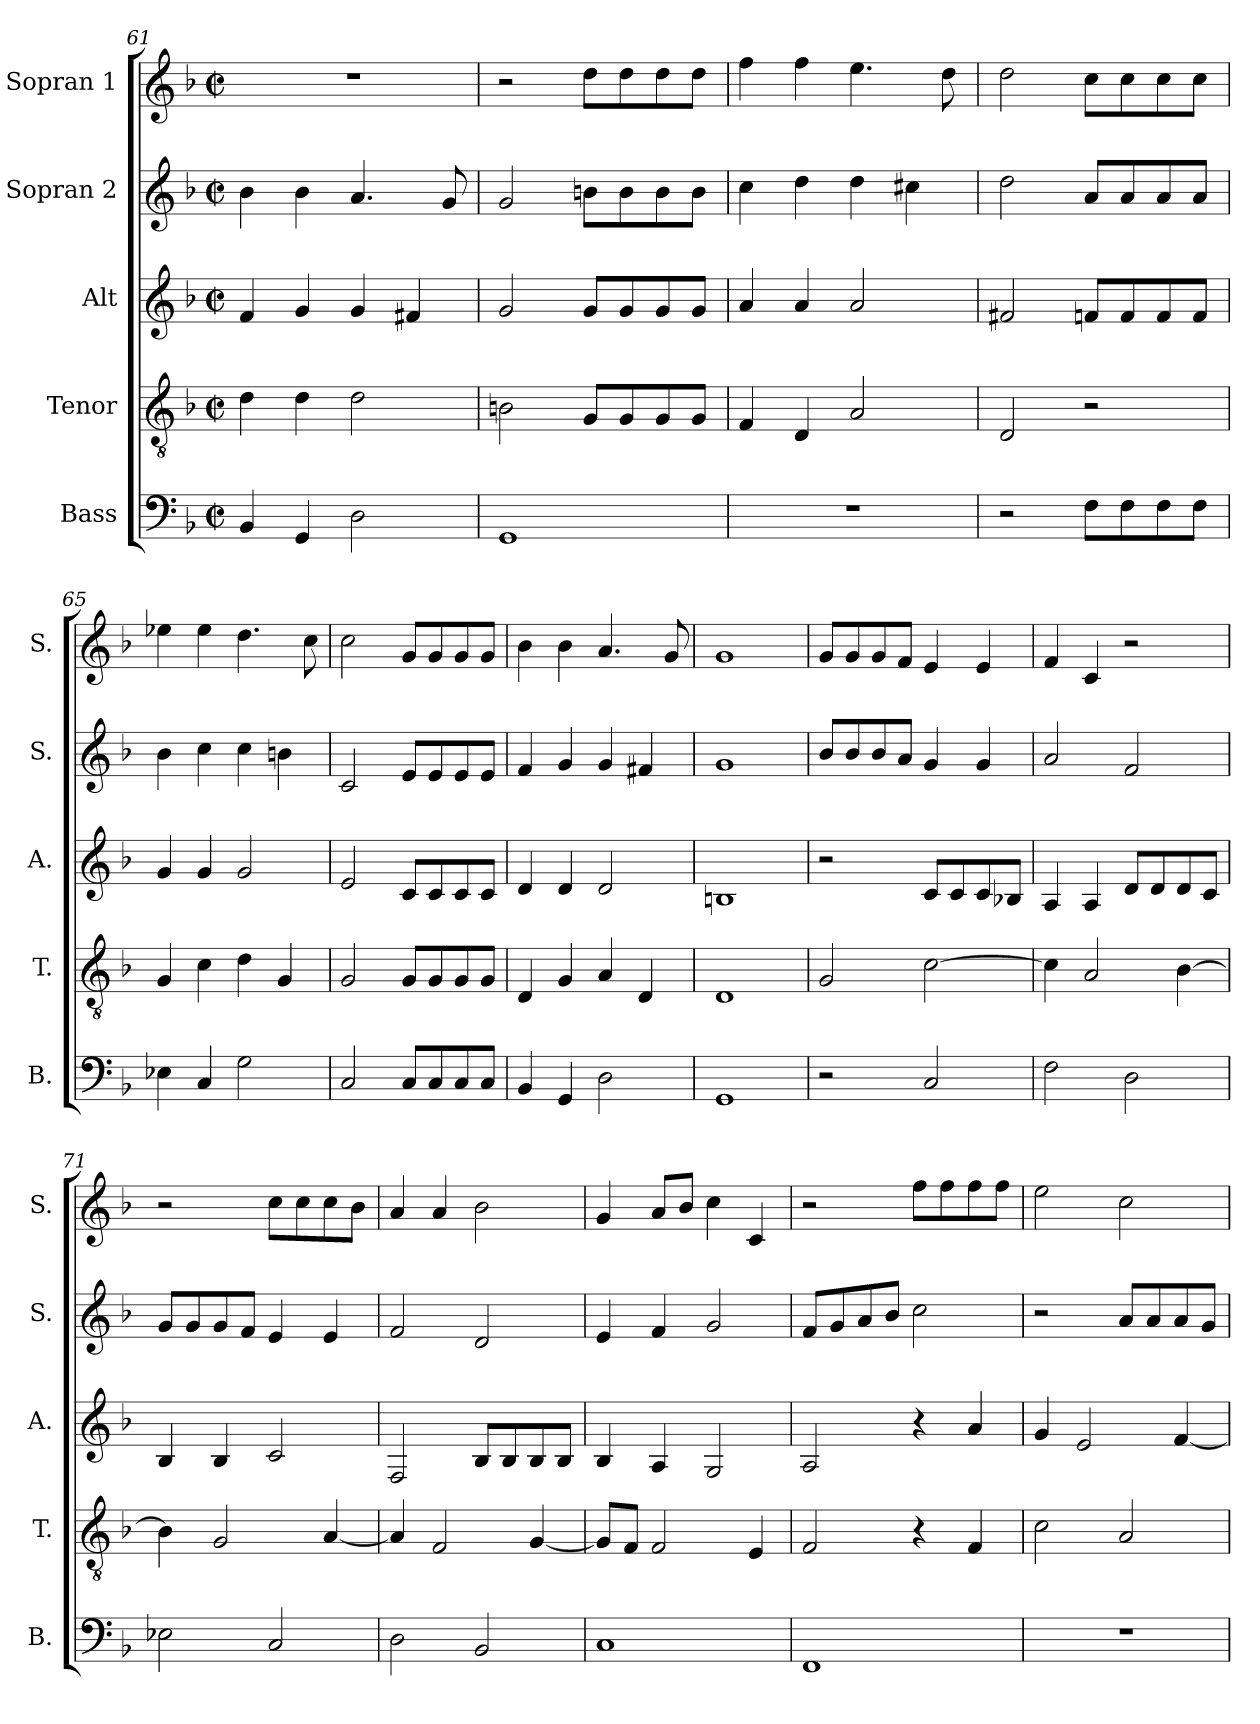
**kern	**kern	**kern	**kern	**kern
*part5	*part4	*part3	*part2	*part1
*staff5	*staff4	*staff3	*staff2	*staff1
*I"Bass	*I"Tenor	*I"Alt	*I"Sopran 2	*I"Sopran 1
*I'B.	*I'T.	*I'A.	*I'S.	*I'S.
*clefF4	*clefGv2	*clefG2	*clefG2	*clefG2
*	*ITrd7c12	*	*	*
*k[b-]	*k[b-]	*k[b-]	*k[b-]	*k[b-]
*F:	*F:	*F:	*F:	*F:
*M2/2	*M2/2	*M2/2	*M2/2	*M2/2
*met(c|)	*met(c|)	*met(c|)	*met(c|)	*met(c|)
=61	=61	=61	=61	=61
4BB-i/	4Di\	4fi/	4b-i\	1r
4GGi/	4Di\	4gi/	4b-i\	.
2Di\	2Di\	4gi/	4.ai/	.
.	.	4f#Xi/	.	.
.	.	.	8gi/	.
=62	=62	=62	=62	=62
1GGi	2BBni\	2gi/	2gi/	2r
.	8GGi/L	8gi/L	8bni\L	8ddi\L
.	8GGi/	8gi/	8bi\	8ddi\
.	8GGi/	8gi/	8bi\	8ddi\
.	8GGi/J	8gi/J	8bi\J	8ddi\J
=63	=63	=63	=63	=63
1r	4FFi/	4ai/	4cci\	4ffi\
.	4DDi/	4ai/	4ddi\	4ffi\
.	2AAi/	2ai/	4ddi\	4.eei\
.	.	.	4cc#Xi\	.
.	.	.	.	8ddi\
=64	=64	=64	=64	=64
2r	2DDi/	2f#Xi/	2ddi\	2ddi\
8Fi\L	2r	8fni/L	8ai/L	8cci\L
8Fi\	.	8fi/	8ai/	8cci\
8Fi\	.	8fi/	8ai/	8cci\
8Fi\J	.	8fi/J	8ai/J	8cci\J
=65	=65	=65	=65	=65
4E-Xi\	4GGi/	4gi/	4b-i\	4ee-Xi\
4Ci/	4Ci\	4gi/	4cci\	4ee-i\
2Gi\	4Di\	2gi/	4cci\	4.ddi\
.	4GGi/	.	4bni\	.
.	.	.	.	8cci\
!!LO:PB:g=z
=66	=66	=66	=66	=66
2Ci/	2GGi/	2ei/	2ci/	2cci\
8Ci/L	8GGi/L	8ci/L	8ei/L	8gi/L
8Ci/	8GGi/	8ci/	8ei/	8gi/
8Ci/	8GGi/	8ci/	8ei/	8gi/
8Ci/J	8GGi/J	8ci/J	8ei/J	8gi/J
=67	=67	=67	=67	=67
4BB-i/	4DDi/	4di/	4fi/	4b-i\
4GGi/	4GGi/	4di/	4gi/	4b-i\
2Di\	4AAi/	2di/	4gi/	4.ai/
.	4DDi/	.	4f#Xi/	.
.	.	.	.	8gi/
=68	=68	=68	=68	=68
1GGi	1DDi	1Bni	1gi	1gi
=69	=69	=69	=69	=69
2r	2GGi/	2r	8b-i/L	8gi/L
.	.	.	8b-i/	8gi/
.	.	.	8b-i/	8gi/
.	.	.	8ai/J	8fi/J
2Ci/	[>2Ci\	8ci/L	4gi/	4ei/
.	.	8ci/	.	.
.	.	8ci/	4gi/	4ei/
.	.	8B-Xi/J	.	.
=70	=70	=70	=70	=70
2Fi\	4Ci\]	4Ai/	2ai/	4fi/
.	2AAi/	4Ai/	.	4ci/
2Di\	.	8di/L	2fi/	2r
.	.	8di/	.	.
.	[>4BB-i\	8di/	.	.
.	.	8ci/J	.	.
=71	=71	=71	=71	=71
2E-Xi\	4BB-i\]	4B-i/	8gi/L	2r
.	.	.	8gi/	.
.	2GGi/	4B-i/	8gi/	.
.	.	.	8fi/J	.
2Ci/	.	2ci/	4ei/	8cci\L
.	.	.	.	8cci\
.	[<4AAi/	.	4ei/	8cci\
.	.	.	.	8b-i\J
=72	=72	=72	=72	=72
2Di\	4AAi/]	2Fi/	2fi/	4ai/
.	2FFi/	.	.	4ai/
2BB-i/	.	8B-i/L	2di/	2b-i\
.	.	8B-i/	.	.
.	[<4GGi/	8B-i/	.	.
.	.	8B-i/J	.	.
!!LO:LB:g=z
=73	=73	=73	=73	=73
1Ci	8GGi/L]	4B-i/	4ei/	4gi/
.	8FFi/J	.	.	.
.	2FFi/	4Ai/	4fi/	8ai/L
.	.	.	.	8b-i/J
.	.	2Gi/	2gi/	4cci\
.	4EEi/	.	.	4ci/
=74	=74	=74	=74	=74
1FFi	2FFi/	2Ai/	8fi/L	2r
.	.	.	8gi/	.
.	.	.	8ai/	.
.	.	.	8b-i/J	.
.	4r	4r	2cci\	8ffi\L
.	.	.	.	8ffi\
.	4FFi/	4ai/	.	8ffi\
.	.	.	.	8ffi\J
=75	=75	=75	=75	=75
1r	2Ci\	4gi/	2r	2eei\
.	.	2ei/	.	.
.	2AAi/	.	8ai/L	2cci\
.	.	.	8ai/	.
.	.	[<4fi/	8ai/	.
.	.	.	8gi/J	.
=	=	=	=	=
*-	*-	*-	*-	*-
